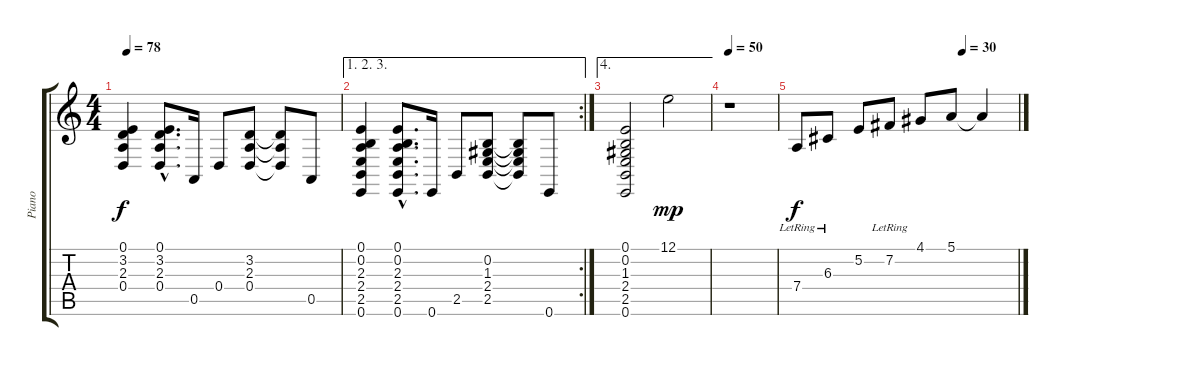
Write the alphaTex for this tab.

\track ("Piano" "Piano") {instrument acousticgrandpiano}
\staff {score tabs}
\tuning (E4 B3 G3 D3 A2 E2) {hide}
\ts (4 4)
\tempo 78
\clef g2
\ks c
(0.1 3.2 2.3 0.4).4{dy f} (0.1{hac} 3.2{hac} 2.3{hac} 0.4{hac}).8{d} 0.5.16 0.4.8 (3.2 2.3 0.4).8 (3.2{t} 2.3{t} 0.4{t}).8 0.5.8 |
\ae (1 2 3)
\rc 2
(0.1 0.2 2.3 2.4 2.5 0.6).4 (0.1{hac} 0.2{hac} 2.3{hac} 2.4{hac} 2.5{hac} 0.6{hac}).8{d} 0.6.16 2.5.8 (0.2 1.3 2.4 2.5).8 (0.2{t} 1.3{t} 2.4{t} 2.5{t}).8 0.6.8 |
\ae 4
(0.1 0.2 1.3 2.4 2.5 0.6).2 12.1.2{dy mp} |
\tempo 50
r.1 |
\tempo (30 0.75)
7.4{lr}.8{dy f} 6.3{lr}.8 5.2.8 7.2{lr}.8 4.1.8 5.1.8 5.1{t}.4
